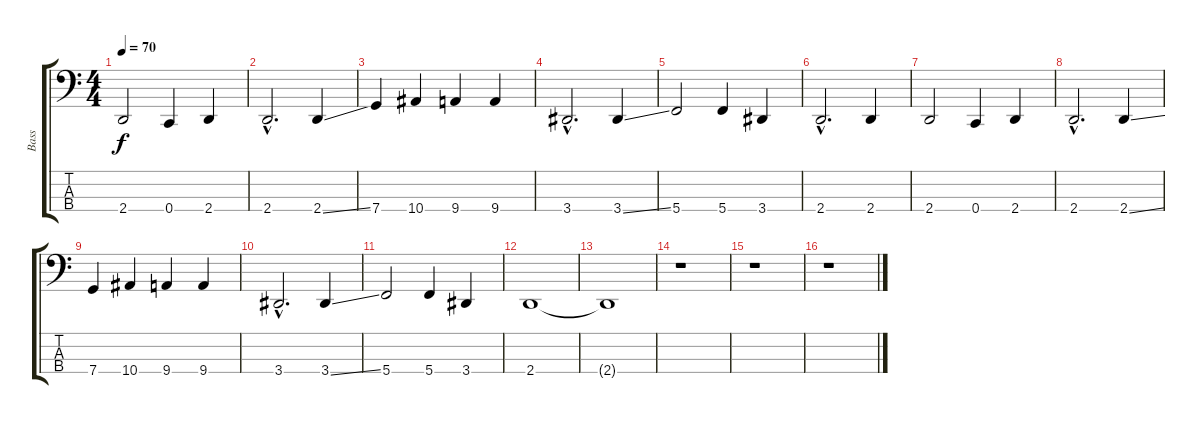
\track ("Bass" "Bass") {instrument electricbasspick}
\staff {score tabs}
\tuning (Eb2 Bb1 F1 C1) {hide}
\ts (4 4)
\tempo 70
\clef f4
\ks c
2.4.2{dy f} 0.4.4 2.4.4 |
2.4{hac}.2{d} 2.4{ss}.4 |
7.4.4 10.4.4 9.4.4 9.4.4 |
3.4{hac}.2{d} 3.4{ss}.4 |
5.4.2 5.4.4 3.4.4 |
2.4{hac}.2{d} 2.4.4 |
2.4.2 0.4.4 2.4.4 |
2.4{hac}.2{d} 2.4{ss}.4 |
7.4.4 10.4.4 9.4.4 9.4.4 |
3.4{hac}.2{d} 3.4{ss}.4 |
5.4.2 5.4.4 3.4.4 |
2.4.1 |
2.4{t}.1 |
r.1 |
r.1 |
r.1
